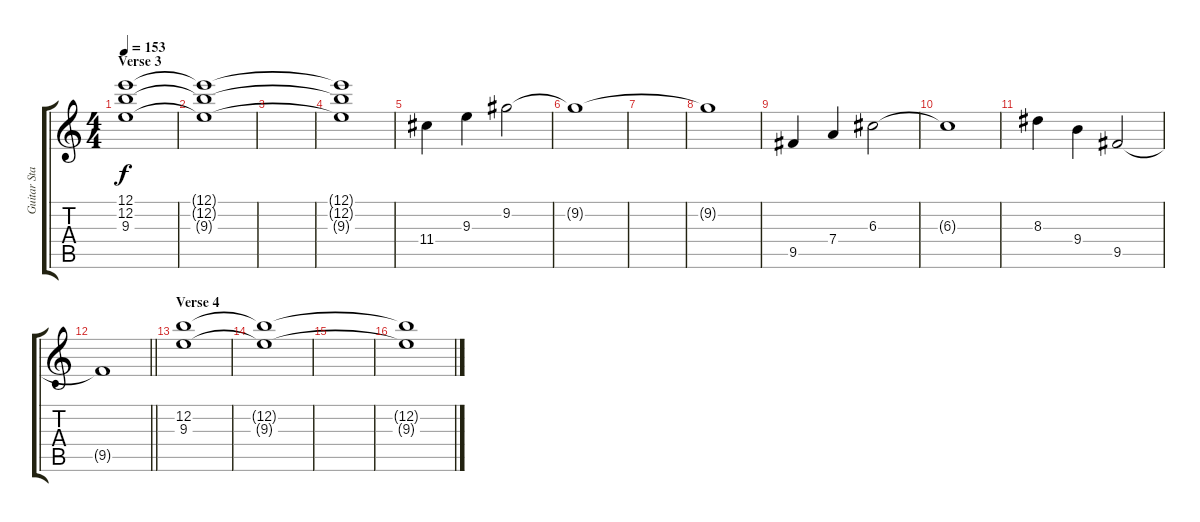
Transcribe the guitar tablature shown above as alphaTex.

\track ("Guitar Standard Tuning" "Guitar Sta") {instrument electricguitarclean}
\staff {score tabs}
\tuning (E4 B3 G3 D3 A2 E2) {hide}
\ts (4 4)
\section ("" "Verse 3")
\tempo 153
\clef g2
\ks c
(12.1 12.2 9.3).1{dy f} |
(12.1{t} 12.2{t} 9.3{t}).1 |
|
(12.1{t} 12.2{t} 9.3{t}).1 |
11.4.4 9.3.4 9.2.2 |
9.2{t}.1 |
|
9.2{t}.1 |
9.5.4 7.4.4 6.3.2 |
6.3{t}.1 |
8.3.4 9.4.4 9.5.2 |
\barLineRight lightlight
9.5{t}.1 |
\section ("" "Verse 4")
(12.2 9.3).1 |
(12.2{t} 9.3{t}).1 |
|
(12.2{t} 9.3{t}).1
